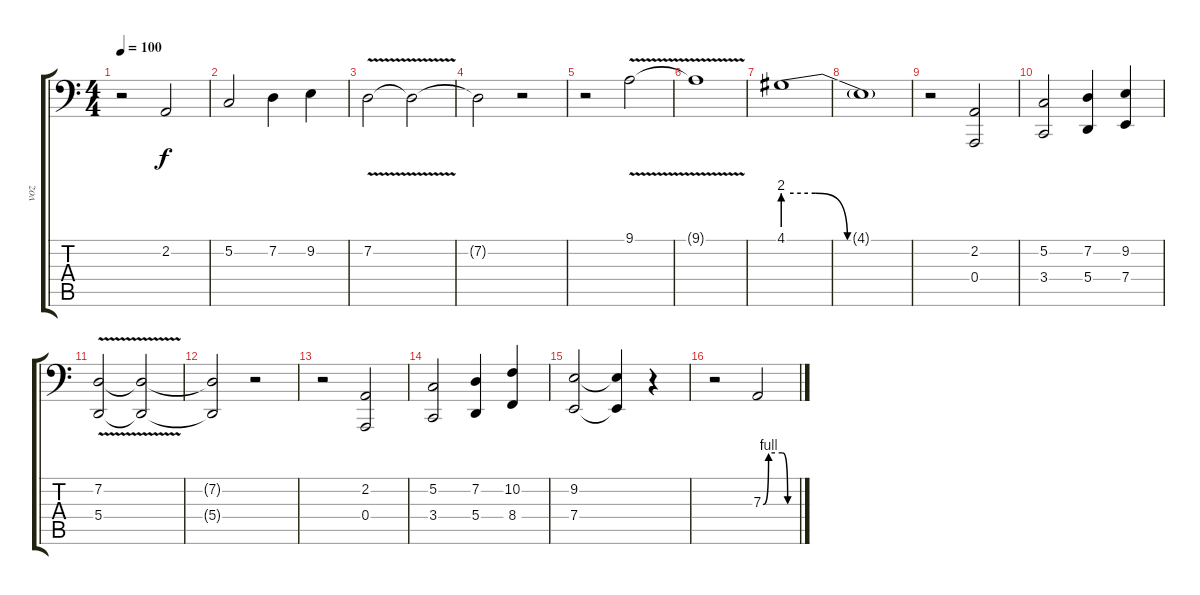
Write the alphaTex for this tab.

\track ("voz" "voz") {instrument synthstrings2}
\staff {score tabs}
\tuning (C3 G2 D2 A1 E1 B0) {hide}
\ts (4 4)
\tempo 100
\clef f4
\ks c
r.2{dy f} 2.2.2 |
5.2.2 7.2.4 9.2.4 |
7.2{v}.2 7.2{t}.2 |
7.2{t}.2 r.2 |
r.2 9.1{v}.2 |
9.1{t}.1 |
4.1{be (custom 0 8 15 8 30 0 60 0)}.1 |
4.1{t}.1 |
r.2 (2.2 0.4).2 |
(5.2 3.4).2 (7.2 5.4).4 (9.2 7.4).4 |
(7.2{v} 5.4{v}).2 (7.2{t} 5.4{t}).2 |
(7.2{t} 5.4{t}).2 r.2 |
r.2 (2.2 0.4).2 |
(5.2 3.4).2 (7.2 5.4).4 (10.2 8.4).4 |
(9.2 7.4).2 (9.2{t} 7.4{t}).4 r.4 |
r.2 7.3{be (custom 0 0 10 4 35 4 45 0 60 0)}.2
